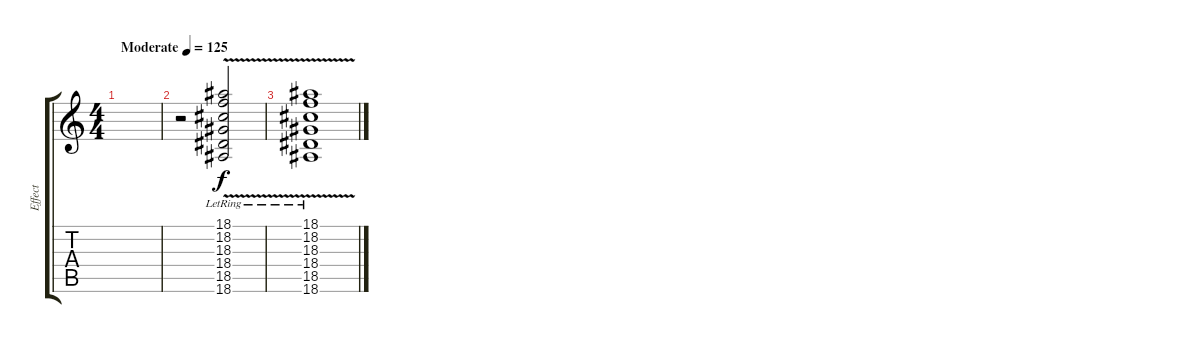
\track ("Effect" "Effect") {instrument breathnoise}
\staff {score tabs}
\tuning (E4 B3 G3 D3 A2 E2) {hide}
\ts (4 4)
\tempo (125 "Moderate")
\clef g2
\ks c
|
r.2 (18.1{lr} 18.2 18.3 18.4 18.5{v} 18.6{v}).2 |
(18.1{lr} 18.2 18.3 18.4 18.5{v} 18.6{v}).1
